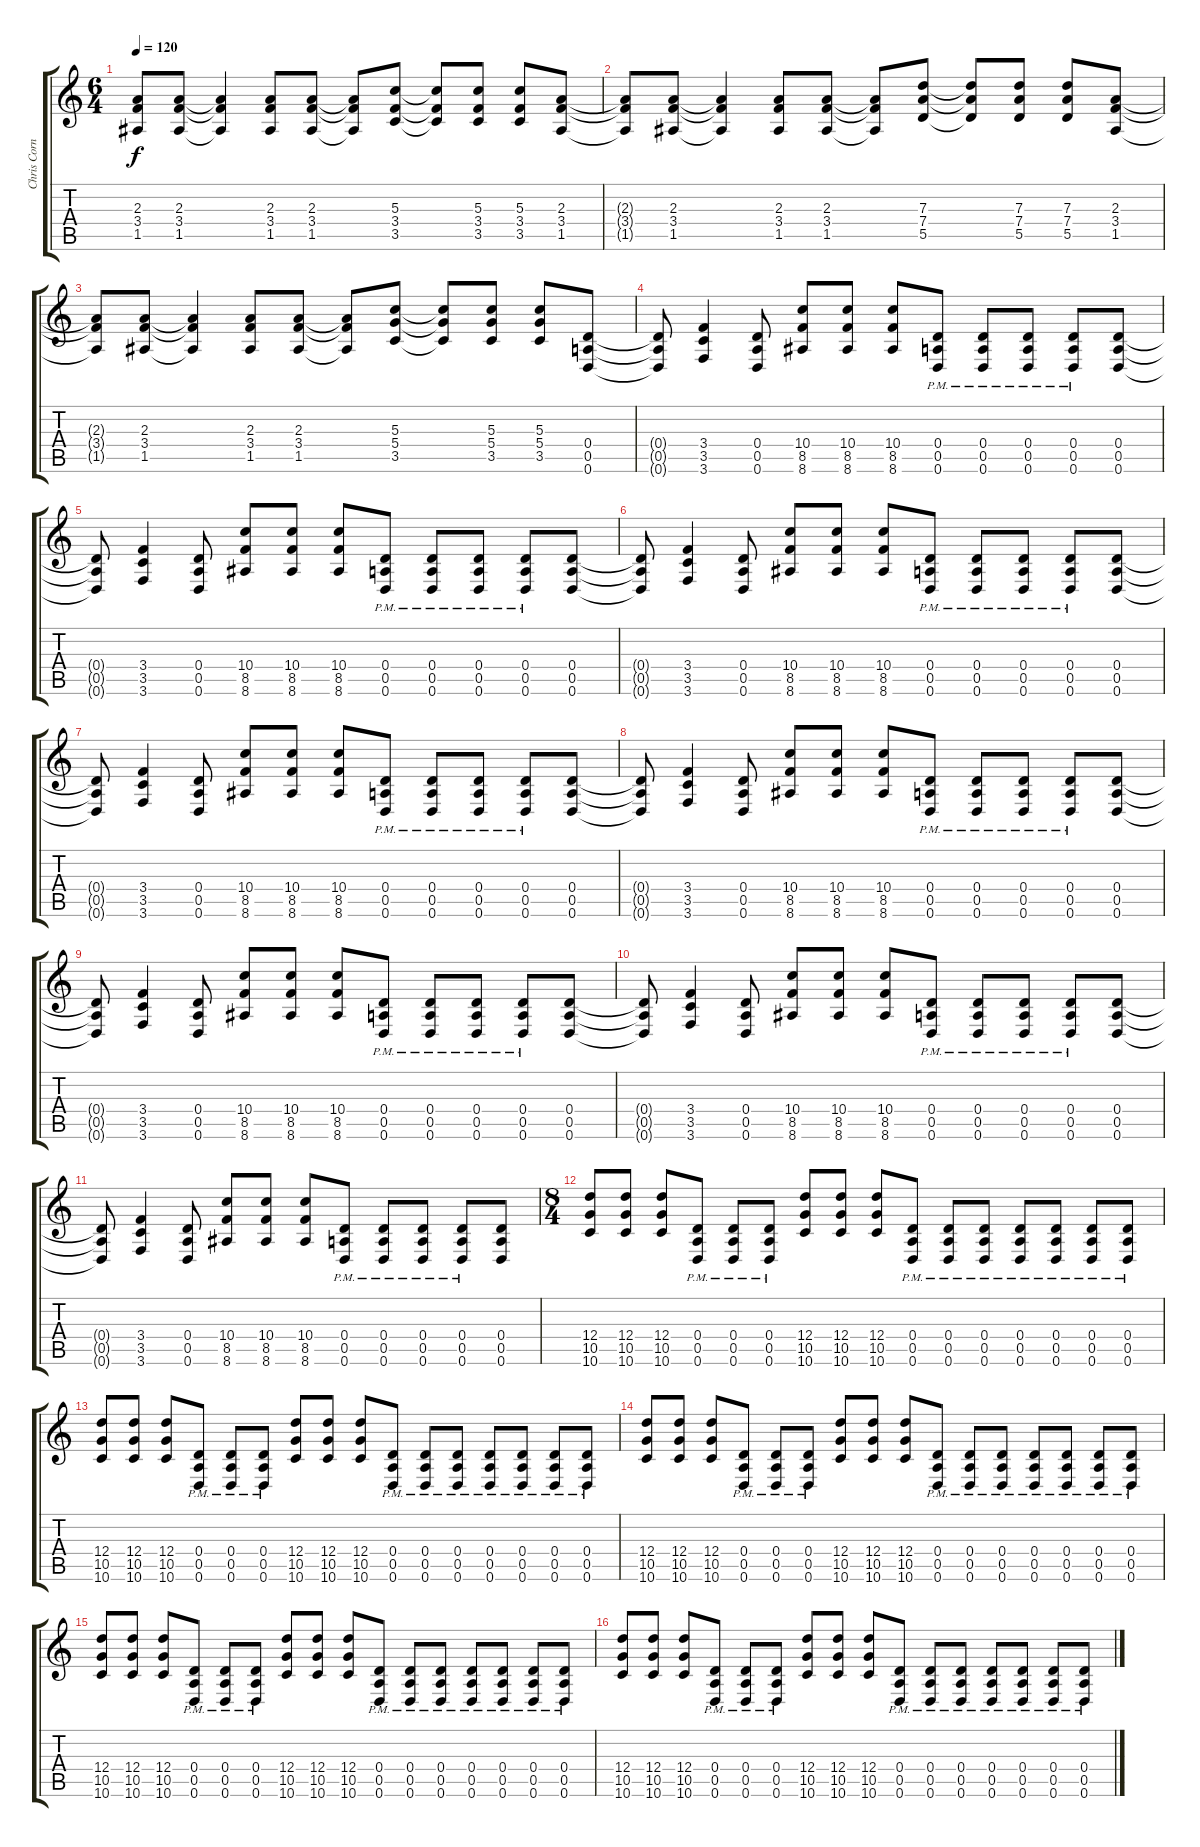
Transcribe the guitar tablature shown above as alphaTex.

\track ("Chris Cornell (Rhythm Gtr)" "Chris Corn") {instrument distortionguitar}
\staff {score tabs}
\tuning (E4 B3 G3 D3 A2 D2) {hide}
\ts (6 4)
\tempo 120
\clef g2
\ks c
(2.3{t} 3.4{t} 1.5{t}).8{dy f} (2.3 3.4 1.5).8 (2.3{t} 3.4{t} 1.5{t}).4 (2.3 3.4 1.5).8 (2.3 3.4 1.5).8 (2.3{t} 3.4{t} 1.5{t}).8 (5.3 3.4 3.5).8 (5.3{t} 3.4{t} 3.5{t}).8 (5.3 3.4 3.5).8 (5.3 3.4 3.5).8 (2.3 3.4 1.5).8 |
(2.3{t} 3.4{t} 1.5{t}).8 (2.3 3.4 1.5).8 (2.3{t} 3.4{t} 1.5{t}).4 (2.3 3.4 1.5).8 (2.3 3.4 1.5).8 (2.3{t} 3.4{t} 1.5{t}).8 (7.3 7.4 5.5).8 (7.3{t} 7.4{t} 5.5{t}).8 (7.3 7.4 5.5).8 (7.3 7.4 5.5).8 (2.3 3.4 1.5).8 |
(2.3{t} 3.4{t} 1.5{t}).8 (2.3 3.4 1.5).8 (2.3{t} 3.4{t} 1.5{t}).4 (2.3 3.4 1.5).8 (2.3 3.4 1.5).8 (2.3{t} 3.4{t} 1.5{t}).8 (5.3 5.4 3.5).8 (5.3{t} 5.4{t} 3.5{t}).8 (5.3 5.4 3.5).8 (5.3 5.4 3.5).8 (0.4 0.5 0.6).8 |
(0.4{t} 0.5{t} 0.6{t}).8 (3.4 3.5 3.6).4 (0.4 0.5 0.6).8 (10.4 8.5 8.6).8 (10.4 8.5 8.6).8 (10.4 8.5 8.6).8 (0.4 0.5{pm} 0.6).8 (0.4{pm} 0.5{pm} 0.6{pm}).8 (0.4{pm} 0.5{pm} 0.6{pm}).8 (0.4{pm} 0.5{pm} 0.6{pm}).8 (0.4 0.5 0.6).8 |
(0.4{t} 0.5{t} 0.6{t}).8 (3.4 3.5 3.6).4 (0.4 0.5 0.6).8 (10.4 8.5 8.6).8 (10.4 8.5 8.6).8 (10.4 8.5 8.6).8 (0.4 0.5{pm} 0.6).8 (0.4{pm} 0.5{pm} 0.6{pm}).8 (0.4{pm} 0.5{pm} 0.6{pm}).8 (0.4{pm} 0.5{pm} 0.6{pm}).8 (0.4 0.5 0.6).8 |
(0.4{t} 0.5{t} 0.6{t}).8 (3.4 3.5 3.6).4 (0.4 0.5 0.6).8 (10.4 8.5 8.6).8 (10.4 8.5 8.6).8 (10.4 8.5 8.6).8 (0.4 0.5{pm} 0.6).8 (0.4{pm} 0.5{pm} 0.6{pm}).8 (0.4{pm} 0.5{pm} 0.6{pm}).8 (0.4{pm} 0.5{pm} 0.6{pm}).8 (0.4 0.5 0.6).8 |
(0.4{t} 0.5{t} 0.6{t}).8 (3.4 3.5 3.6).4 (0.4 0.5 0.6).8 (10.4 8.5 8.6).8 (10.4 8.5 8.6).8 (10.4 8.5 8.6).8 (0.4 0.5{pm} 0.6).8 (0.4{pm} 0.5{pm} 0.6{pm}).8 (0.4{pm} 0.5{pm} 0.6{pm}).8 (0.4{pm} 0.5{pm} 0.6{pm}).8 (0.4 0.5 0.6).8 |
(0.4{t} 0.5{t} 0.6{t}).8 (3.4 3.5 3.6).4 (0.4 0.5 0.6).8 (10.4 8.5 8.6).8 (10.4 8.5 8.6).8 (10.4 8.5 8.6).8 (0.4 0.5{pm} 0.6).8 (0.4{pm} 0.5{pm} 0.6{pm}).8 (0.4{pm} 0.5{pm} 0.6{pm}).8 (0.4{pm} 0.5{pm} 0.6{pm}).8 (0.4 0.5 0.6).8 |
(0.4{t} 0.5{t} 0.6{t}).8 (3.4 3.5 3.6).4 (0.4 0.5 0.6).8 (10.4 8.5 8.6).8 (10.4 8.5 8.6).8 (10.4 8.5 8.6).8 (0.4 0.5{pm} 0.6).8 (0.4{pm} 0.5{pm} 0.6{pm}).8 (0.4{pm} 0.5{pm} 0.6{pm}).8 (0.4{pm} 0.5{pm} 0.6{pm}).8 (0.4 0.5 0.6).8 |
(0.4{t} 0.5{t} 0.6{t}).8 (3.4 3.5 3.6).4 (0.4 0.5 0.6).8 (10.4 8.5 8.6).8 (10.4 8.5 8.6).8 (10.4 8.5 8.6).8 (0.4 0.5{pm} 0.6).8 (0.4{pm} 0.5{pm} 0.6{pm}).8 (0.4{pm} 0.5{pm} 0.6{pm}).8 (0.4{pm} 0.5{pm} 0.6{pm}).8 (0.4 0.5 0.6).8 |
(0.4{t} 0.5{t} 0.6{t}).8 (3.4 3.5 3.6).4 (0.4 0.5 0.6).8 (10.4 8.5 8.6).8 (10.4 8.5 8.6).8 (10.4 8.5 8.6).8 (0.4 0.5{pm} 0.6).8 (0.4{pm} 0.5{pm} 0.6{pm}).8 (0.4{pm} 0.5{pm} 0.6{pm}).8 (0.4{pm} 0.5{pm} 0.6{pm}).8 (0.4 0.5 0.6).8 |
\ts (8 4)
(12.4 10.5 10.6).8 (12.4 10.5 10.6).8 (12.4 10.5 10.6).8 (0.4 0.5 0.6{pm}).8 (0.4 0.5{pm} 0.6).8 (0.4 0.5{pm} 0.6).8 (12.4 10.5 10.6).8 (12.4 10.5 10.6).8 (12.4 10.5 10.6).8 (0.4 0.5{pm} 0.6).8 (0.4 0.5{pm} 0.6).8 (0.4 0.5{pm} 0.6).8 (0.4{pm} 0.5 0.6).8 (0.4 0.5{pm} 0.6).8 (0.4 0.5{pm} 0.6).8 (0.4 0.5{pm} 0.6).8 |
(12.4 10.5 10.6).8 (12.4 10.5 10.6).8 (12.4 10.5 10.6).8 (0.4 0.5 0.6{pm}).8 (0.4 0.5{pm} 0.6).8 (0.4 0.5{pm} 0.6).8 (12.4 10.5 10.6).8 (12.4 10.5 10.6).8 (12.4 10.5 10.6).8 (0.4 0.5{pm} 0.6).8 (0.4 0.5{pm} 0.6).8 (0.4 0.5{pm} 0.6).8 (0.4{pm} 0.5 0.6).8 (0.4 0.5{pm} 0.6).8 (0.4 0.5{pm} 0.6).8 (0.4 0.5{pm} 0.6).8 |
(12.4 10.5 10.6).8 (12.4 10.5 10.6).8 (12.4 10.5 10.6).8 (0.4 0.5 0.6{pm}).8 (0.4 0.5{pm} 0.6).8 (0.4 0.5{pm} 0.6).8 (12.4 10.5 10.6).8 (12.4 10.5 10.6).8 (12.4 10.5 10.6).8 (0.4 0.5{pm} 0.6).8 (0.4 0.5{pm} 0.6).8 (0.4 0.5{pm} 0.6).8 (0.4{pm} 0.5 0.6).8 (0.4 0.5{pm} 0.6).8 (0.4 0.5{pm} 0.6).8 (0.4 0.5{pm} 0.6).8 |
(12.4 10.5 10.6).8 (12.4 10.5 10.6).8 (12.4 10.5 10.6).8 (0.4 0.5 0.6{pm}).8 (0.4 0.5{pm} 0.6).8 (0.4 0.5{pm} 0.6).8 (12.4 10.5 10.6).8 (12.4 10.5 10.6).8 (12.4 10.5 10.6).8 (0.4 0.5{pm} 0.6).8 (0.4 0.5{pm} 0.6).8 (0.4 0.5{pm} 0.6).8 (0.4{pm} 0.5 0.6).8 (0.4 0.5{pm} 0.6).8 (0.4 0.5{pm} 0.6).8 (0.4 0.5{pm} 0.6).8 |
(12.4 10.5 10.6).8 (12.4 10.5 10.6).8 (12.4 10.5 10.6).8 (0.4 0.5 0.6{pm}).8 (0.4 0.5{pm} 0.6).8 (0.4 0.5{pm} 0.6).8 (12.4 10.5 10.6).8 (12.4 10.5 10.6).8 (12.4 10.5 10.6).8 (0.4 0.5{pm} 0.6).8 (0.4 0.5{pm} 0.6).8 (0.4 0.5{pm} 0.6).8 (0.4{pm} 0.5 0.6).8 (0.4 0.5{pm} 0.6).8 (0.4 0.5{pm} 0.6).8 (0.4 0.5{pm} 0.6).8
